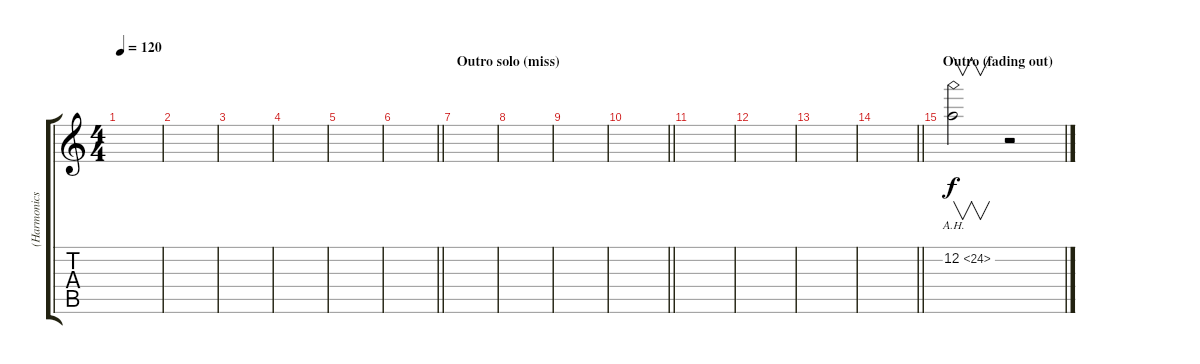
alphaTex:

\track ("(Harmonics)" "(Harmonics") {instrument distortionguitar}
\staff {score tabs}
\tuning (D4 A3 F3 C3 G2 D2) {hide}
\ts (4 4)
\tempo 120
\clef g2
\ks c
|
|
|
|
|
\barLineRight lightlight
|
\section ("" "Outro solo (miss)")
|
|
|
\barLineRight lightlight
|
|
|
|
\barLineRight lightlight
|
\section ("" "Outro (fading out)")
12.2{ah 12}.2{v} r.2
